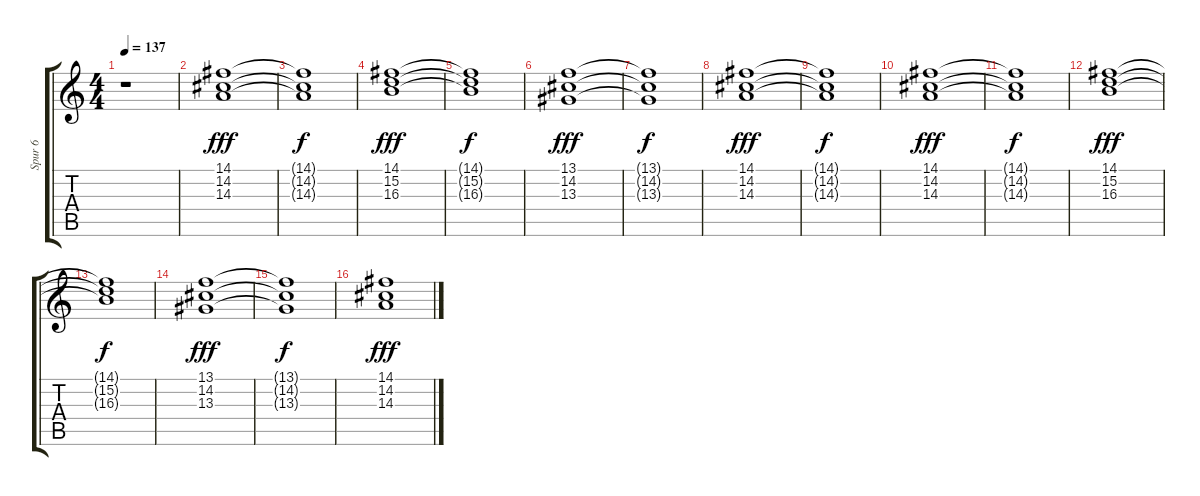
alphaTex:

\track ("Spur 6" "Spur 6") {instrument rockorgan}
\staff {score tabs}
\tuning (E4 B3 G3 D3 A2 E2) {hide}
\ts (4 4)
\tempo 137
\clef g2
\ks c
r.1{dy fff instrument rockorgan} |
(14.1 14.2 14.3).1 |
(14.1{t} 14.2{t} 14.3{t}).1{dy f} |
(14.1 15.2 16.3).1{dy fff} |
(14.1{t} 15.2{t} 16.3{t}).1{dy f} |
(13.1 14.2 13.3).1{dy fff} |
(13.1{t} 14.2{t} 13.3{t}).1{dy f} |
(14.1 14.2 14.3).1{dy fff} |
(14.1{t} 14.2{t} 14.3{t}).1{dy f} |
(14.1 14.2 14.3).1{dy fff} |
(14.1{t} 14.2{t} 14.3{t}).1{dy f} |
(14.1 15.2 16.3).1{dy fff} |
(14.1{t} 15.2{t} 16.3{t}).1{dy f} |
(13.1 14.2 13.3).1{dy fff} |
(13.1{t} 14.2{t} 13.3{t}).1{dy f} |
(14.1 14.2 14.3).1{dy fff}
